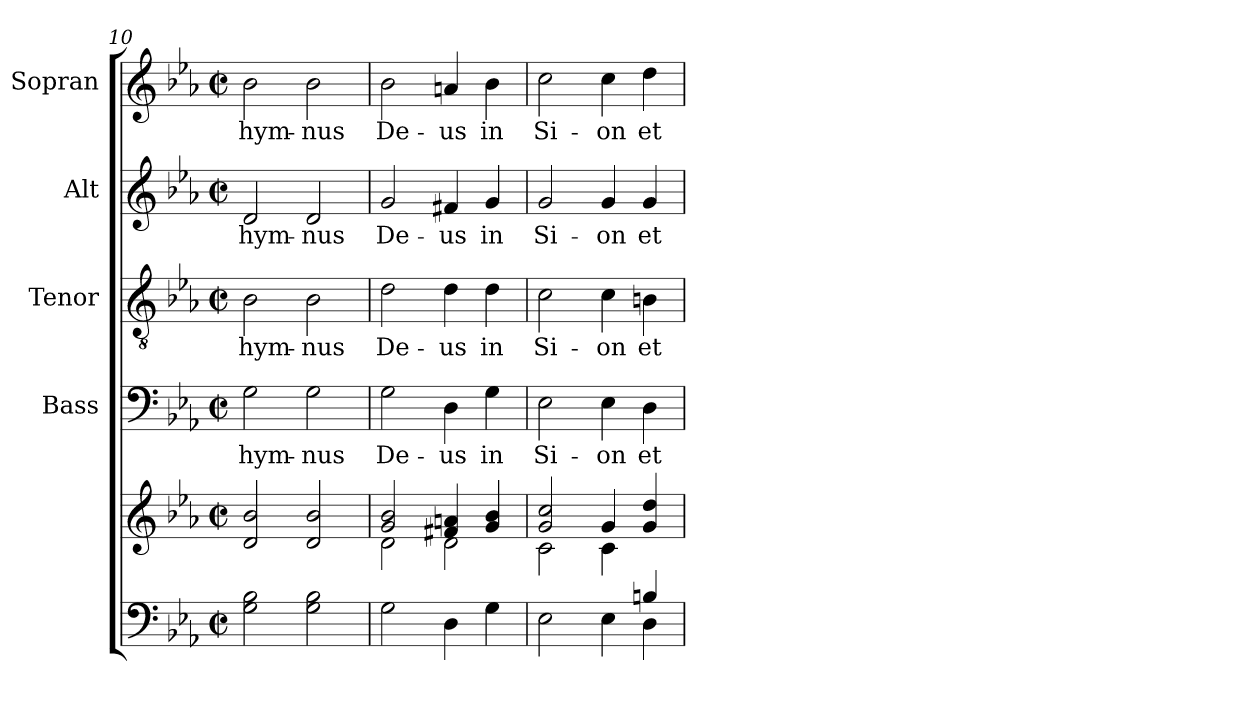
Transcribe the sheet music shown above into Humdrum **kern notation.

**kern	**kern	**kern	**text	**kern	**text	**kern	**text	**kern	**text
*part5	*part5	*part4	*part4	*part3	*part3	*part2	*part2	*part1	*part1
*staff6	*staff5	*staff4	*staff4	*staff3	*staff3	*staff2	*staff2	*staff1	*staff1
*	*	*I"Bass	*	*I"Tenor	*	*I"Alt	*	*I"Sopran	*
*	*	*I'B.	*	*I'T.	*	*I'A.	*	*I'S.	*
*clefF4	*clefG2	*clefF4	*	*clefGv2	*	*clefG2	*	*clefG2	*
*k[b-e-a-]	*k[b-e-a-]	*k[b-e-a-]	*	*k[b-e-a-]	*	*k[b-e-a-]	*	*k[b-e-a-]	*
*E-:	*E-:	*E-:	*	*E-:	*	*E-:	*	*E-:	*
*M2/2	*M2/2	*M2/2	*	*M2/2	*	*M2/2	*	*M2/2	*
*met(c|)	*met(c|)	*met(c|)	*	*met(c|)	*	*met(c|)	*	*met(c|)	*
=10	=10	=10	=10	=10	=10	=10	=10	=10	=10
!	!	!	!LO:LY:b	!	!LO:LY:b	!	!LO:LY:b	!	!LO:LY:b
2G\ 2B-\	2d/ 2b-/	2G\	hym-	2B-\	hym-	2d/	hym-	2b-\	hym-
!	!	!	!LO:LY:b	!	!LO:LY:b	!	!LO:LY:b	!	!LO:LY:b
2G\ 2B-\	2d/ 2b-/	2G\	-nus	2B-\	-nus	2d/	-nus	2b-\	-nus
=11	=11	=11	=11	=11	=11	=11	=11	=11	=11
*	*^	*	*	*	*	*	*	*	*
!	!	!	!	!LO:LY:b	!	!LO:LY:b	!	!LO:LY:b	!	!LO:LY:b
2G\	2g/ 2b-/	2d\	2G\	De-	2d\	De-	2g/	De-	2b-\	De-
!	!	!	!	!LO:LY:b	!	!LO:LY:b	!	!LO:LY:b	!	!LO:LY:b
4D\	4f#X/ 4an/	2d\	4D\	-us	4d\	-us	4f#X/	-us	4an/	-us
!	!	!	!	!LO:LY:b	!	!LO:LY:b	!	!LO:LY:b	!	!LO:LY:b
4G\	4g/ 4b-/	.	4G\	in	4d\	in	4g/	in	4b-\	in
!!LO:PB:g=z
=12	=12	=12	=12	=12	=12	=12	=12	=12	=12	=12
*^	*	*	*	*	*	*	*	*	*	*
!	!	!	!	!	!LO:LY:b	!	!LO:LY:b	!	!LO:LY:b	!	!LO:LY:b
2.ryy	2E-\	2g/ 2cc/	2c\	2E-\	Si-	2c\	Si-	2g/	Si-	2cc\	Si-
!	!	!	!	!	!LO:LY:b	!	!LO:LY:b	!	!LO:LY:b	!	!LO:LY:b
.	4E-\	4g/	4c\	4E-\	-on	4c\	-on	4g/	-on	4cc\	-on
!	!	!	!	!	!LO:LY:b	!	!LO:LY:b	!	!LO:LY:b	!	!LO:LY:b
4Bn/	4D\	4g/ 4dd/	4ryy	4D\	et	4Bn\	et	4g/	et	4dd\	et
*v	*v	*	*	*	*	*	*	*	*	*	*
*	*v	*v	*	*	*	*	*	*	*	*
=	=	=	=	=	=	=	=	=	=
*-	*-	*-	*-	*-	*-	*-	*-	*-	*-
